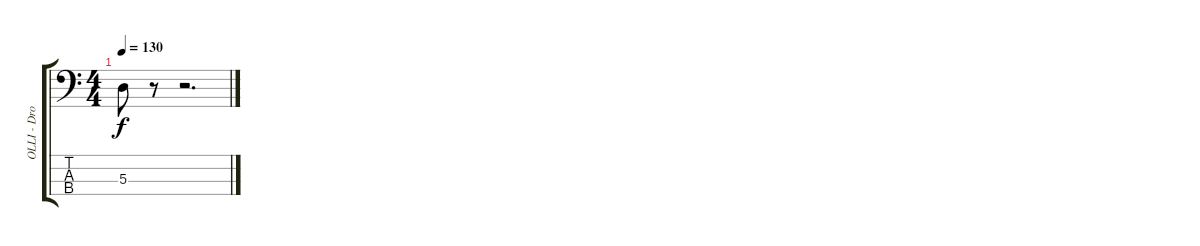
\track ("OLLI - Dropped D" "OLLI - Dro") {instrument synthbass2}
\staff {score tabs}
\tuning (G2 D2 A1 D1) {hide}
\ts (4 4)
\tempo 130
\clef f4
\ks c
5.3.8{dy f} r.8 r.2{d}
